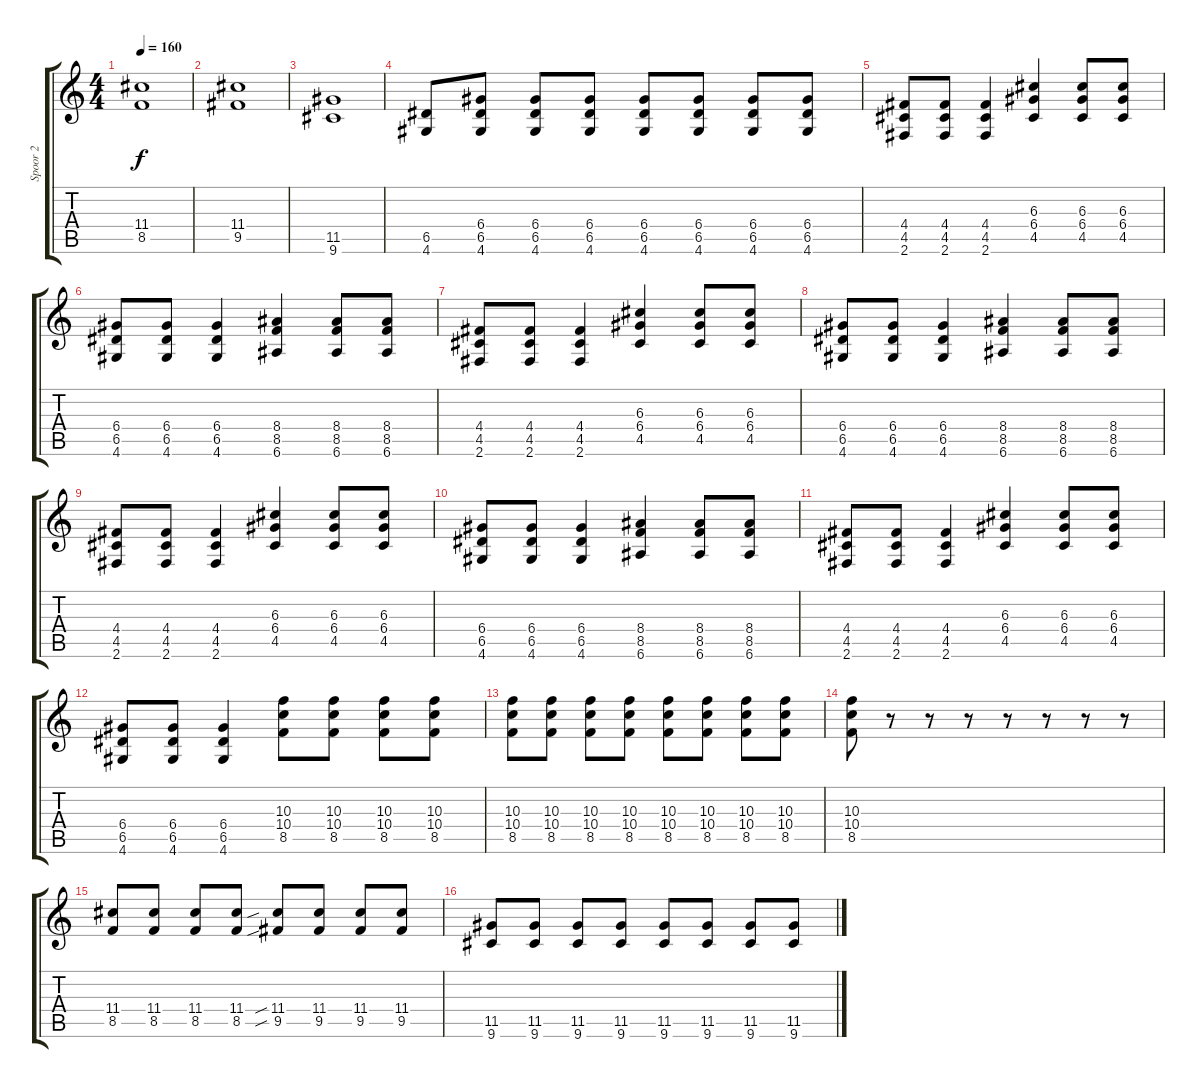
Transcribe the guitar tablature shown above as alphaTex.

\track ("Spoor 2" "Spoor 2") {instrument distortionguitar}
\staff {score tabs}
\tuning (E4 B3 G3 D3 A2 E2) {hide}
\ts (4 4)
\tempo 160
\clef g2
\ks c
(11.4 8.5).1{dy f} |
(11.4 9.5).1 |
(11.5 9.6).1 |
(6.5 4.6).8 (6.4 6.5 4.6).8 (6.4 6.5 4.6).8 (6.4 6.5 4.6).8 (6.4 6.5 4.6).8 (6.4 6.5 4.6).8 (6.4 6.5 4.6).8 (6.4 6.5 4.6).8 |
(4.4 4.5 2.6).8 (4.4 4.5 2.6).8 (4.4 4.5 2.6).4 (6.3 6.4 4.5).4 (6.3 6.4 4.5).8 (6.3 6.4 4.5).8 |
(6.4 6.5 4.6).8 (6.4 6.5 4.6).8 (6.4 6.5 4.6).4 (8.4 8.5 6.6).4 (8.4 8.5 6.6).8 (8.4 8.5 6.6).8 |
(4.4 4.5 2.6).8 (4.4 4.5 2.6).8 (4.4 4.5 2.6).4 (6.3 6.4 4.5).4 (6.3 6.4 4.5).8 (6.3 6.4 4.5).8 |
(6.4 6.5 4.6).8 (6.4 6.5 4.6).8 (6.4 6.5 4.6).4 (8.4 8.5 6.6).4 (8.4 8.5 6.6).8 (8.4 8.5 6.6).8 |
(4.4 4.5 2.6).8 (4.4 4.5 2.6).8 (4.4 4.5 2.6).4 (6.3 6.4 4.5).4 (6.3 6.4 4.5).8 (6.3 6.4 4.5).8 |
(6.4 6.5 4.6).8 (6.4 6.5 4.6).8 (6.4 6.5 4.6).4 (8.4 8.5 6.6).4 (8.4 8.5 6.6).8 (8.4 8.5 6.6).8 |
(4.4 4.5 2.6).8 (4.4 4.5 2.6).8 (4.4 4.5 2.6).4 (6.3 6.4 4.5).4 (6.3 6.4 4.5).8 (6.3 6.4 4.5).8 |
(6.4 6.5 4.6).8 (6.4 6.5 4.6).8 (6.4 6.5 4.6).4 (10.3 10.4 8.5).8 (10.3 10.4 8.5).8 (10.3 10.4 8.5).8 (10.3 10.4 8.5).8 |
(10.3 10.4 8.5).8 (10.3 10.4 8.5).8 (10.3 10.4 8.5).8 (10.3 10.4 8.5).8 (10.3 10.4 8.5).8 (10.3 10.4 8.5).8 (10.3 10.4 8.5).8 (10.3 10.4 8.5).8 |
(10.3 10.4 8.5).8 r.8 r.8 r.8 r.8 r.8 r.8 r.8 |
(11.4 8.5).8 (11.4 8.5).8 (11.4 8.5).8 (11.4 8.5).8 (11.4{sib} 9.5{sib}).8 (11.4 9.5).8 (11.4 9.5).8 (11.4 9.5).8 |
(11.5 9.6).8 (11.5 9.6).8 (11.5 9.6).8 (11.5 9.6).8 (11.5 9.6).8 (11.5 9.6).8 (11.5 9.6).8 (11.5 9.6).8
